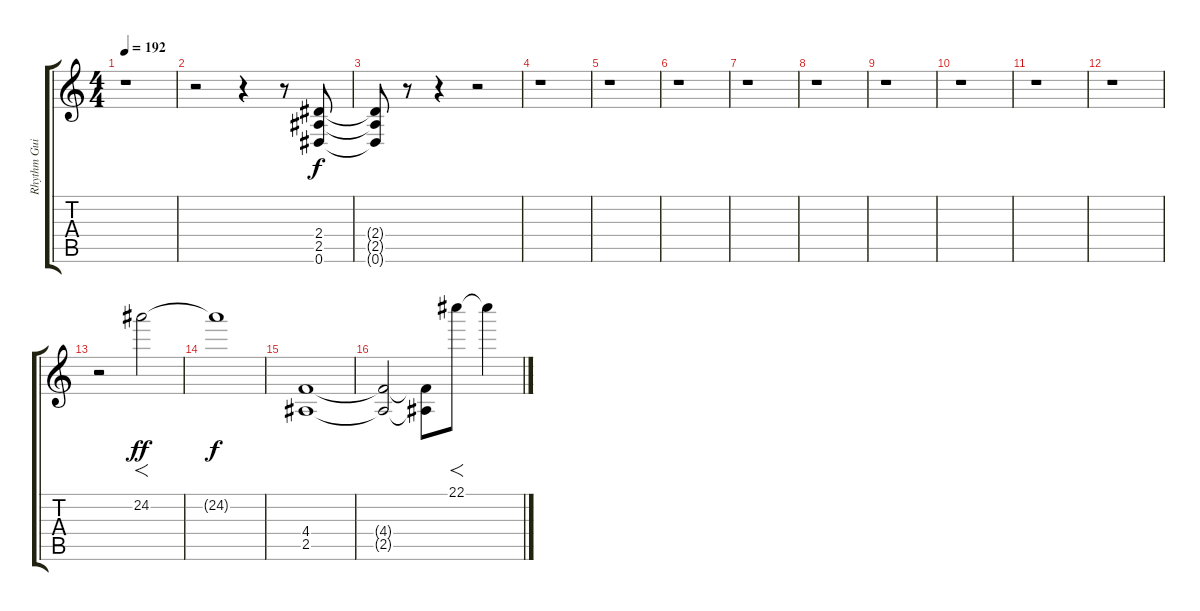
\track ("Rhythm Guitar" "Rhythm Gui") {instrument overdrivenguitar}
\staff {score tabs}
\tuning (Eb4 Bb3 Gb3 Db3 Ab2 Eb2) {hide}
\ts (4 4)
\tempo 192
\clef g2
\ks c
r.1{dy f} |
r.2 r.4 r.8 (2.4 2.5 0.6).8 |
(2.4{t} 2.5{t} 0.6{t}).8 r.8 r.4 r.2 |
r.1 |
r.1 |
r.1 |
r.1 |
r.1 |
r.1 |
r.1 |
r.1 |
r.1 |
r.2 24.2.2{f dy ff} |
24.2{t}.1{dy f} |
(4.4 2.5).1 |
(4.4{t} 2.5{t}).2 (4.4{t} 2.5{t}).8 22.1.8{f} 22.1{t}.4
